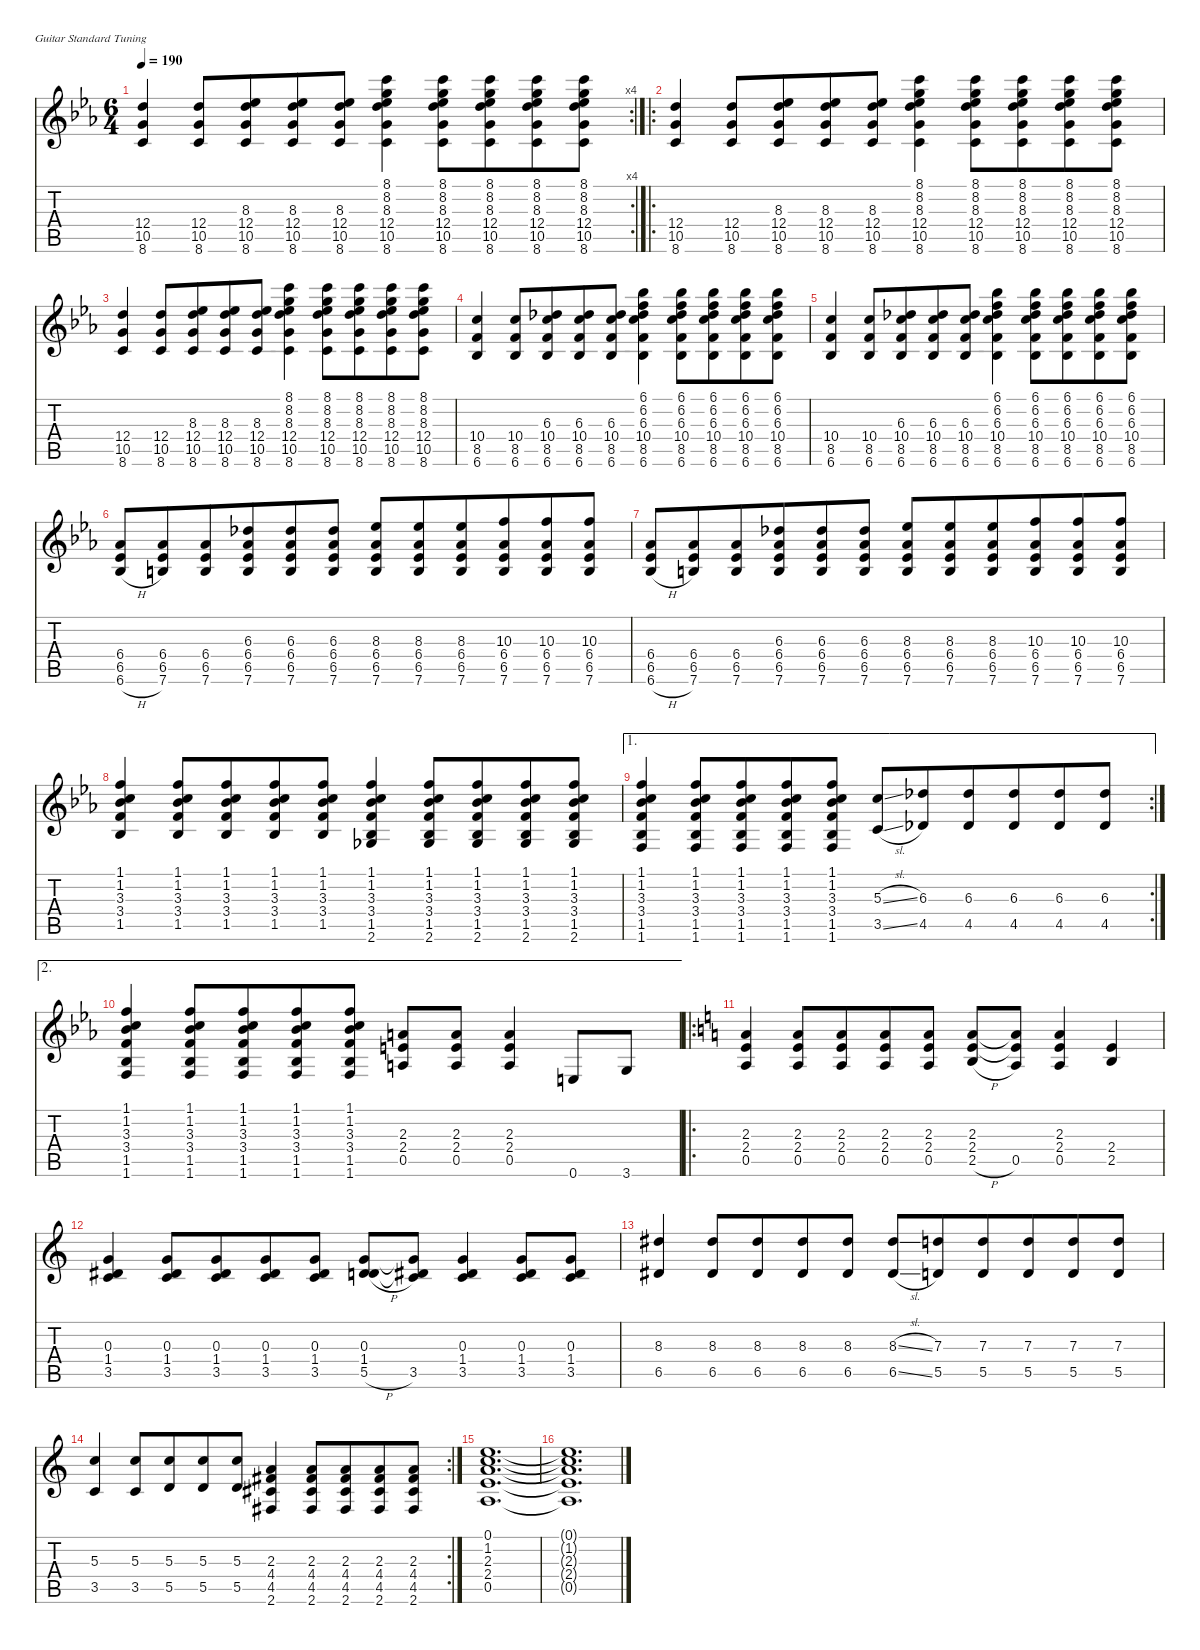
\defaultSystemsLayout 4
\hideDynamics
\bracketExtendMode nobrackets
\singleTrackTrackNamePolicy hidden
\multiTrackTrackNamePolicy hidden
\firstSystemTrackNameMode fullname
\firstSystemTrackNameOrientation horizontal
\otherSystemsTrackNameOrientation horizontal
\track ("Guitar 1" "dist.guit.") {instrument distortionguitar}
\staff {score tabs}
\tuning (E4 B3 G3 D3 A2 E2)
\rc 4
\ts (6 4)
\beaming (8 6 6)
\tempo 190
\clef g2
\ks cminor
(12.4{acc forcenatural} 10.5{acc forcenatural} 8.6{acc forcenatural}).4{dy f instrument distortionguitar beam Up} (12.4{acc forcenatural} 10.5{acc forcenatural} 8.6{acc forcenatural}).8{beam Up} (8.3{acc b} 12.4{acc forcenatural} 10.5{acc forcenatural} 8.6{acc forcenatural}).8{beam Up} (8.3{acc b} 12.4{acc forcenatural} 10.5{acc forcenatural} 8.6{acc forcenatural}).8{beam Up} (8.3{acc b} 12.4{acc forcenatural} 10.5{acc forcenatural} 8.6{acc forcenatural}).8{beam Up} (8.1{acc forcenatural} 8.2{acc forcenatural} 8.3{acc b} 12.4{acc forcenatural} 10.5{acc forcenatural} 8.6{acc forcenatural}).4{beam Down} (8.1{acc forcenatural} 8.2{acc forcenatural} 8.3{acc b} 12.4{acc forcenatural} 10.5{acc forcenatural} 8.6{acc forcenatural}).8{beam Down} (8.1{acc forcenatural} 8.2{acc forcenatural} 8.3{acc b} 12.4{acc forcenatural} 10.5{acc forcenatural} 8.6{acc forcenatural}).8{beam Down} (8.1{acc forcenatural} 8.2{acc forcenatural} 8.3{acc b} 12.4{acc forcenatural} 10.5{acc forcenatural} 8.6{acc forcenatural}).8{beam Down} (8.1{acc forcenatural} 8.2{acc forcenatural} 8.3{acc b} 12.4{acc forcenatural} 10.5{acc forcenatural} 8.6{acc forcenatural}).8{beam Down} |
\ro
(12.4{acc forcenatural} 10.5{acc forcenatural} 8.6{acc forcenatural}).4{beam Up} (12.4{acc forcenatural} 10.5{acc forcenatural} 8.6{acc forcenatural}).8{beam Up} (8.3{acc b} 12.4{acc forcenatural} 10.5{acc forcenatural} 8.6{acc forcenatural}).8{beam Up} (8.3{acc b} 12.4{acc forcenatural} 10.5{acc forcenatural} 8.6{acc forcenatural}).8{beam Up} (8.3{acc b} 12.4{acc forcenatural} 10.5{acc forcenatural} 8.6{acc forcenatural}).8{beam Up} (8.1{acc forcenatural} 8.2{acc forcenatural} 8.3{acc b} 12.4{acc forcenatural} 10.5{acc forcenatural} 8.6{acc forcenatural}).4{beam Down} (8.1{acc forcenatural} 8.2{acc forcenatural} 8.3{acc b} 12.4{acc forcenatural} 10.5{acc forcenatural} 8.6{acc forcenatural}).8{beam Down} (8.1{acc forcenatural} 8.2{acc forcenatural} 8.3{acc b} 12.4{acc forcenatural} 10.5{acc forcenatural} 8.6{acc forcenatural}).8{beam Down} (8.1{acc forcenatural} 8.2{acc forcenatural} 8.3{acc b} 12.4{acc forcenatural} 10.5{acc forcenatural} 8.6{acc forcenatural}).8{beam Down} (8.1{acc forcenatural} 8.2{acc forcenatural} 8.3{acc b} 12.4{acc forcenatural} 10.5{acc forcenatural} 8.6{acc forcenatural}).8{beam Down} |
(12.4{acc forcenatural} 10.5{acc forcenatural} 8.6{acc forcenatural}).4{beam Up} (12.4{acc forcenatural} 10.5{acc forcenatural} 8.6{acc forcenatural}).8{beam Up} (8.3{acc b} 12.4{acc forcenatural} 10.5{acc forcenatural} 8.6{acc forcenatural}).8{beam Up} (8.3{acc b} 12.4{acc forcenatural} 10.5{acc forcenatural} 8.6{acc forcenatural}).8{beam Up} (8.3{acc b} 12.4{acc forcenatural} 10.5{acc forcenatural} 8.6{acc forcenatural}).8{beam Up} (8.1{acc forcenatural} 8.2{acc forcenatural} 8.3{acc b} 12.4{acc forcenatural} 10.5{acc forcenatural} 8.6{acc forcenatural}).4{beam Down} (8.1{acc forcenatural} 8.2{acc forcenatural} 8.3{acc b} 12.4{acc forcenatural} 10.5{acc forcenatural} 8.6{acc forcenatural}).8{beam Down} (8.1{acc forcenatural} 8.2{acc forcenatural} 8.3{acc b} 12.4{acc forcenatural} 10.5{acc forcenatural} 8.6{acc forcenatural}).8{beam Down} (8.1{acc forcenatural} 8.2{acc forcenatural} 8.3{acc b} 12.4{acc forcenatural} 10.5{acc forcenatural} 8.6{acc forcenatural}).8{beam Down} (8.1{acc forcenatural} 8.2{acc forcenatural} 8.3{acc b} 12.4{acc forcenatural} 10.5{acc forcenatural} 8.6{acc forcenatural}).8{beam Down} |
(10.4{acc forcenatural} 8.5{acc forcenatural} 6.6{acc b}).4{beam Up} (10.4{acc forcenatural} 8.5{acc forcenatural} 6.6{acc b}).8{beam Up} (6.3{acc b} 10.4{acc forcenatural} 8.5{acc forcenatural} 6.6{acc b}).8{beam Up} (6.3{acc b} 10.4{acc forcenatural} 8.5{acc forcenatural} 6.6{acc b}).8{beam Up} (6.3{acc b} 10.4{acc forcenatural} 8.5{acc forcenatural} 6.6{acc b}).8{beam Up} (6.1{acc b} 6.2{acc forcenatural} 6.3{acc b} 10.4{acc forcenatural} 8.5{acc forcenatural} 6.6{acc b}).4{beam Down} (6.1{acc b} 6.2{acc forcenatural} 6.3{acc b} 10.4{acc forcenatural} 8.5{acc forcenatural} 6.6{acc b}).8{beam Down} (6.1{acc b} 6.2{acc forcenatural} 6.3{acc b} 10.4{acc forcenatural} 8.5{acc forcenatural} 6.6{acc b}).8{beam Down} (6.1{acc b} 6.2{acc forcenatural} 6.3{acc b} 10.4{acc forcenatural} 8.5{acc forcenatural} 6.6{acc b}).8{beam Down} (6.1{acc b} 6.2{acc forcenatural} 6.3{acc b} 10.4{acc forcenatural} 8.5{acc forcenatural} 6.6{acc b}).8{beam Down} |
(10.4{acc forcenatural} 8.5{acc forcenatural} 6.6{acc b}).4{beam Up} (10.4{acc forcenatural} 8.5{acc forcenatural} 6.6{acc b}).8{beam Up} (6.3{acc b} 10.4{acc forcenatural} 8.5{acc forcenatural} 6.6{acc b}).8{beam Up} (6.3{acc b} 10.4{acc forcenatural} 8.5{acc forcenatural} 6.6{acc b}).8{beam Up} (6.3{acc b} 10.4{acc forcenatural} 8.5{acc forcenatural} 6.6{acc b}).8{beam Up} (6.1{acc b} 6.2{acc forcenatural} 6.3{acc b} 10.4{acc forcenatural} 8.5{acc forcenatural} 6.6{acc b}).4{beam Down} (6.1{acc b} 6.2{acc forcenatural} 6.3{acc b} 10.4{acc forcenatural} 8.5{acc forcenatural} 6.6{acc b}).8{beam Down} (6.1{acc b} 6.2{acc forcenatural} 6.3{acc b} 10.4{acc forcenatural} 8.5{acc forcenatural} 6.6{acc b}).8{beam Down} (6.1{acc b} 6.2{acc forcenatural} 6.3{acc b} 10.4{acc forcenatural} 8.5{acc forcenatural} 6.6{acc b}).8{beam Down} (6.1{acc b} 6.2{acc forcenatural} 6.3{acc b} 10.4{acc forcenatural} 8.5{acc forcenatural} 6.6{acc b}).8{beam Down} |
(6.4{acc b} 6.5{acc b} 6.6{h acc b}).8{beam Up} (6.4{acc b} 6.5{acc b} 7.6{acc forcenatural}).8{beam Up} (6.4{acc b} 6.5{acc b} 7.6{acc forcenatural}).8{beam Up} (6.3{acc b} 6.4{acc b} 6.5{acc b} 7.6{acc forcenatural}).8{beam Up} (6.3{acc b} 6.4{acc b} 6.5{acc b} 7.6{acc forcenatural}).8{beam Up} (6.3{acc b} 6.4{acc b} 6.5{acc b} 7.6{acc forcenatural}).8{beam Up} (8.3{acc b} 6.4{acc b} 6.5{acc b} 7.6{acc forcenatural}).8{beam Up} (8.3{acc b} 6.4{acc b} 6.5{acc b} 7.6{acc forcenatural}).8{beam Up} (8.3{acc b} 6.4{acc b} 6.5{acc b} 7.6{acc forcenatural}).8{beam Up} (10.3{acc forcenatural} 6.4{acc b} 6.5{acc b} 7.6{acc forcenatural}).8{beam Up} (10.3{acc forcenatural} 6.4{acc b} 6.5{acc b} 7.6{acc forcenatural}).8{beam Up} (10.3{acc forcenatural} 6.4{acc b} 6.5{acc b} 7.6{acc forcenatural}).8{beam Up} |
(6.4{acc b} 6.5{acc b} 6.6{h acc b}).8{beam Up} (6.4{acc b} 6.5{acc b} 7.6{acc forcenatural}).8{beam Up} (6.4{acc b} 6.5{acc b} 7.6{acc forcenatural}).8{beam Up} (6.3{acc b} 6.4{acc b} 6.5{acc b} 7.6{acc forcenatural}).8{beam Up} (6.3{acc b} 6.4{acc b} 6.5{acc b} 7.6{acc forcenatural}).8{beam Up} (6.3{acc b} 6.4{acc b} 6.5{acc b} 7.6{acc forcenatural}).8{beam Up} (8.3{acc b} 6.4{acc b} 6.5{acc b} 7.6{acc forcenatural}).8{beam Up} (8.3{acc b} 6.4{acc b} 6.5{acc b} 7.6{acc forcenatural}).8{beam Up} (8.3{acc b} 6.4{acc b} 6.5{acc b} 7.6{acc forcenatural}).8{beam Up} (10.3{acc forcenatural} 6.4{acc b} 6.5{acc b} 7.6{acc forcenatural}).8{beam Up} (10.3{acc forcenatural} 6.4{acc b} 6.5{acc b} 7.6{acc forcenatural}).8{beam Up} (10.3{acc forcenatural} 6.4{acc b} 6.5{acc b} 7.6{acc forcenatural}).8{beam Up} |
(1.1{acc forcenatural} 1.2{acc forcenatural} 3.3{acc b} 3.4{acc forcenatural} 1.5{acc b}).4{beam Up} (1.1{acc forcenatural} 1.2{acc forcenatural} 3.3{acc b} 3.4{acc forcenatural} 1.5{acc b}).8{beam Up} (1.1{acc forcenatural} 1.2{acc forcenatural} 3.3{acc b} 3.4{acc forcenatural} 1.5{acc b}).8{beam Up} (1.1{acc forcenatural} 1.2{acc forcenatural} 3.3{acc b} 3.4{acc forcenatural} 1.5{acc b}).8{beam Up} (1.1{acc forcenatural} 1.2{acc forcenatural} 3.3{acc b} 3.4{acc forcenatural} 1.5{acc b}).8{beam Up} (1.1{acc forcenatural} 1.2{acc forcenatural} 3.3{acc b} 3.4{acc forcenatural} 1.5{acc b} 2.6{acc b}).4{beam Up} (1.1{acc forcenatural} 1.2{acc forcenatural} 3.3{acc b} 3.4{acc forcenatural} 1.5{acc b} 2.6{acc b}).8{beam Up} (1.1{acc forcenatural} 1.2{acc forcenatural} 3.3{acc b} 3.4{acc forcenatural} 1.5{acc b} 2.6{acc b}).8{beam Up} (1.1{acc forcenatural} 1.2{acc forcenatural} 3.3{acc b} 3.4{acc forcenatural} 1.5{acc b} 2.6{acc b}).8{beam Up} (1.1{acc forcenatural} 1.2{acc forcenatural} 3.3{acc b} 3.4{acc forcenatural} 1.5{acc b} 2.6{acc b}).8{beam Up} |
\ae 1
\rc 2
(1.1{acc forcenatural} 1.2{acc forcenatural} 3.3{acc b} 3.4{acc forcenatural} 1.5{acc b} 1.6{acc forcenatural}).4{beam Up} (1.1{acc forcenatural} 1.2{acc forcenatural} 3.3{acc b} 3.4{acc forcenatural} 1.5{acc b} 1.6{acc forcenatural}).8{beam Up} (1.1{acc forcenatural} 1.2{acc forcenatural} 3.3{acc b} 3.4{acc forcenatural} 1.5{acc b} 1.6{acc forcenatural}).8{beam Up} (1.1{acc forcenatural} 1.2{acc forcenatural} 3.3{acc b} 3.4{acc forcenatural} 1.5{acc b} 1.6{acc forcenatural}).8{beam Up} (1.1{acc forcenatural} 1.2{acc forcenatural} 3.3{acc b} 3.4{acc forcenatural} 1.5{acc b} 1.6{acc forcenatural}).8{beam Up} (5.3{sl acc forcenatural} 3.5{sl acc forcenatural}).8{beam Up} (6.3{acc b} 4.5{acc b}).8{beam Up} (6.3{acc b} 4.5{acc b}).8{beam Up} (6.3{acc b} 4.5{acc b}).8{beam Up} (6.3{acc b} 4.5{acc b}).8{beam Up} (6.3{acc b} 4.5{acc b}).8{beam Up} |
\ae 2
(1.1{acc forcenatural} 1.2{acc forcenatural} 3.3{acc b} 3.4{acc forcenatural} 1.5{acc b} 1.6{acc forcenatural}).4{beam Up} (1.1{acc forcenatural} 1.2{acc forcenatural} 3.3{acc b} 3.4{acc forcenatural} 1.5{acc b} 1.6{acc forcenatural}).8{beam Up} (1.1{acc forcenatural} 1.2{acc forcenatural} 3.3{acc b} 3.4{acc forcenatural} 1.5{acc b} 1.6{acc forcenatural}).8{beam Up} (1.1{acc forcenatural} 1.2{acc forcenatural} 3.3{acc b} 3.4{acc forcenatural} 1.5{acc b} 1.6{acc forcenatural}).8{beam Up} (1.1{acc forcenatural} 1.2{acc forcenatural} 3.3{acc b} 3.4{acc forcenatural} 1.5{acc b} 1.6{acc forcenatural}).8{beam Up} (2.3{acc forcenatural} 2.4{acc forcenatural} 0.5{acc forcenatural}).8{beam Up} (2.3{acc forcenatural} 2.4{acc forcenatural} 0.5{acc forcenatural}).8{beam Up} (2.3{acc forcenatural} 2.4{acc forcenatural} 0.5{acc forcenatural}).4{beam Up} 0.6{acc forcenatural}.8{beam Up} 3.6{acc forcenatural}.8{beam Up} |
\ro
\ks aminor
(2.3 2.4 0.5).4{beam Up} (2.3 2.4 0.5).8{beam Up} (2.3 2.4 0.5).8{beam Up} (2.3 2.4 0.5).8{beam Up} (2.3 2.4 0.5).8{beam Up} (2.3 2.4 2.5{h}).8{beam Up} (2.3{t} 2.4{t} 0.5).8{beam Up} (2.3 2.4 0.5).4{beam Up} (2.4 2.5).4{beam Up} |
(0.3 1.4{acc #} 3.5).4{beam Up} (0.3 1.4{acc #} 3.5).8{beam Up} (0.3 1.4{acc #} 3.5).8{beam Up} (0.3 1.4{acc #} 3.5).8{beam Up} (0.3 1.4{acc #} 3.5).8{beam Up} (0.3 1.4{acc #} 5.5{h}).8{beam Up} (0.3{t} 1.4{t acc #} 3.5).8{beam Up} (0.3 1.4{acc #} 3.5).4{beam Up} (0.3 1.4{acc #} 3.5).8{beam Up} (0.3 1.4{acc #} 3.5).8{beam Up} |
(8.3{acc #} 6.5{acc #}).4{beam Up} (8.3{acc #} 6.5{acc #}).8{beam Up} (8.3{acc #} 6.5{acc #}).8{beam Up} (8.3{acc #} 6.5{acc #}).8{beam Up} (8.3{acc #} 6.5{acc #}).8{beam Up} (8.3{sl acc #} 6.5{sl acc #}).8{beam Up} (7.3 5.5).8{beam Up} (7.3 5.5).8{beam Up} (7.3 5.5).8{beam Up} (7.3 5.5).8{beam Up} (7.3 5.5).8{beam Up} |
\rc 2
(5.3 3.5).4{beam Up} (5.3 3.5).8{beam Up} (5.3 5.5).8{beam Up} (5.3 5.5).8{beam Up} (5.3 5.5).8{beam Up} (2.3 4.4{acc #} 4.5{acc #} 2.6{acc #}).4{beam Up} (2.3 4.4{acc #} 4.5{acc #} 2.6{acc #}).8{beam Up} (2.3 4.4{acc #} 4.5{acc #} 2.6{acc #}).8{beam Up} (2.3 4.4{acc #} 4.5{acc #} 2.6{acc #}).8{beam Up} (2.3 4.4{acc #} 4.5{acc #} 2.6{acc #}).8{beam Up} |
(0.1 1.2 2.3 2.4 0.5).1{d beam Up} |
(0.1{t} 1.2{t} 2.3{t} 2.4{t} 0.5{t}).1{d beam Up}
